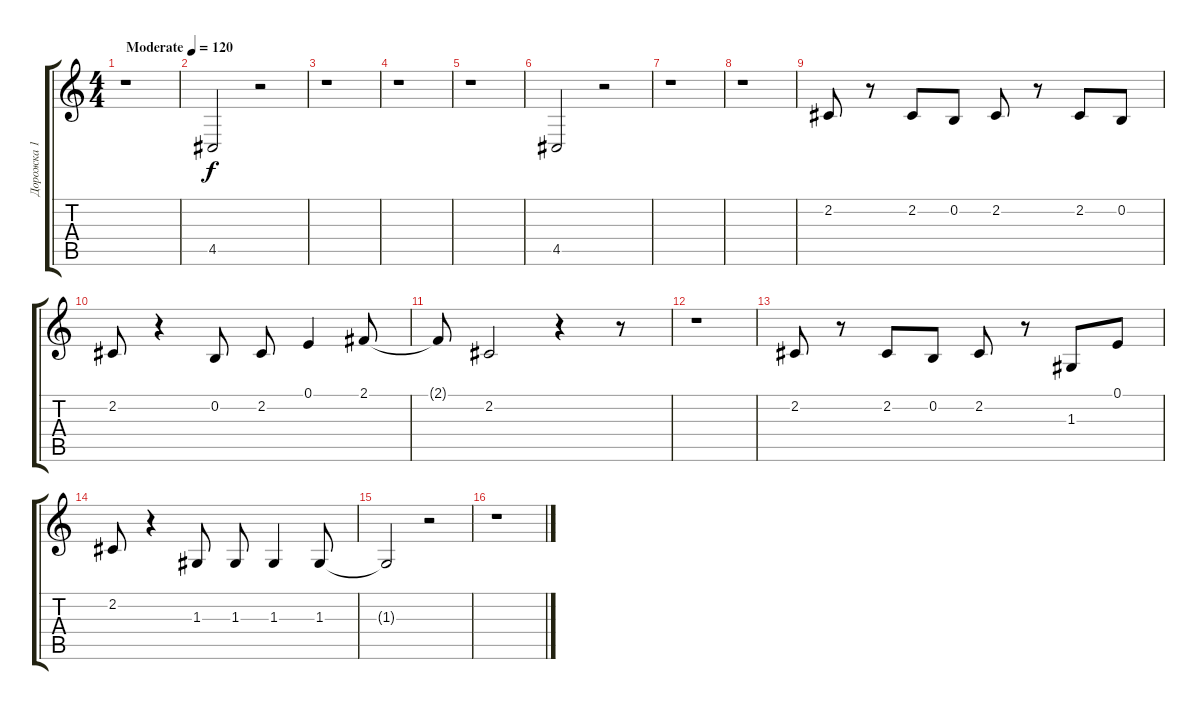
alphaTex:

\track ("Дорожка 1" "Дорожка 1") {instrument acousticgrandpiano}
\staff {score tabs}
\tuning (E4 B3 G3 D3 A2 E2) {hide}
\ts (4 4)
\tempo (120 "Moderate")
\clef g2
\ks c
r.1{dy f instrument acousticgrandpiano} |
4.5.2 r.2 |
r.1 |
r.1 |
r.1 |
4.5.2 r.2 |
r.1 |
r.1 |
2.2.8 r.8 2.2.8 0.2.8 2.2.8 r.8 2.2.8 0.2.8 |
2.2.8 r.4 0.2.8 2.2.8 0.1.4 2.1.8 |
2.1{t}.8 2.2.2 r.4 r.8 |
r.1 |
2.2.8 r.8 2.2.8 0.2.8 2.2.8 r.8 1.3.8 0.1.8 |
2.2.8 r.4 1.3.8 1.3.8 1.3.4 1.3.8 |
1.3{t}.2 r.2 |
r.1
